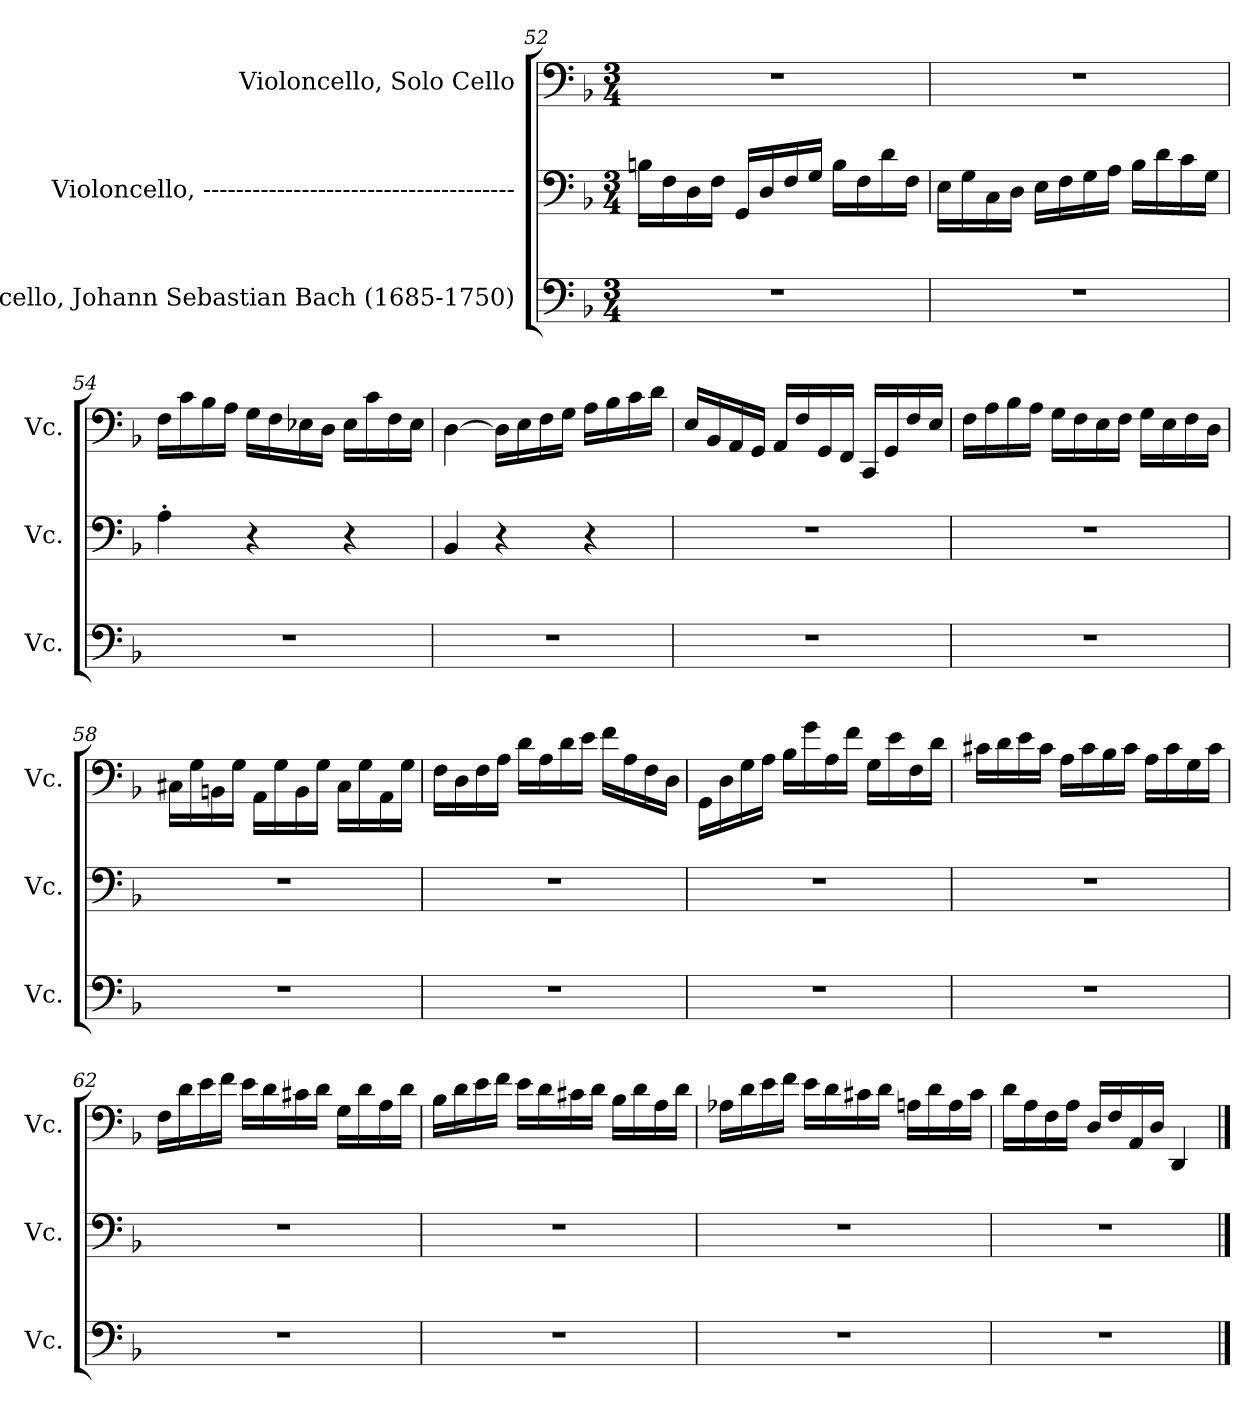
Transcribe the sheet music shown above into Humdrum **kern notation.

**kern	**kern	**kern
*part3	*part2	*part1
*staff3	*staff2	*staff1
*I"Violoncello, Johann Sebastian Bach  (1685-1750)	*I"Violoncello, --------------------------------------	*I"Violoncello, Solo Cello
*I'Vc.	*I'Vc.	*I'Vc.
*clefF4	*clefF4	*clefF4
*k[b-]	*k[b-]	*k[b-]
*M3/4	*M3/4	*M3/4
=52	=52	=52
2.r	16Bn\LL	2.r
.	16F\	.
.	16D\	.
.	16F\JJ	.
.	16GG/LL	.
.	16D/	.
.	16F/	.
.	16G/JJ	.
.	16B\LL	.
.	16F\	.
.	16d\	.
.	16F\JJ	.
=53	=53	=53
2.r	16E\LL	2.r
.	16G\	.
.	16C\	.
.	16D\JJ	.
.	16E\LL	.
.	16F\	.
.	16G\	.
.	16A\JJ	.
.	16B-\LL	.
.	16d\	.
.	16c\	.
.	16G\JJ	.
!!LO:LB:g=z
=54	=54	=54
2.r	4A'\	16F\LL
.	.	16c\
.	.	16B-\
.	.	16A\JJ
.	4r	16G\LL
.	.	16F\
.	.	16E-X\
.	.	16D\JJ
.	4r	16E-\LL
.	.	16c\
.	.	16F\
.	.	16E-\JJ
=55	=55	=55
2.r	4BB-/	[4D\
.	4r	16D\LL]
.	.	16E\
.	.	16F\
.	.	16G\JJ
.	4r	16A\LL
.	.	16B-\
.	.	16c\
.	.	16d\JJ
=56	=56	=56
2.r	2.r	16E/LL
.	.	16BB-/
.	.	16AA/
.	.	16GG/JJ
.	.	16AA/LL
.	.	16F/
.	.	16GG/
.	.	16FF/JJ
.	.	16CC/LL
.	.	16GG/
.	.	16F/
.	.	16E/JJ
!!LO:LB:g=z
=57	=57	=57
2.r	2.r	16F\LL
.	.	16A\
.	.	16B-\
.	.	16A\JJ
.	.	16G\LL
.	.	16F\
.	.	16E\
.	.	16F\JJ
.	.	16G\LL
.	.	16E\
.	.	16F\
.	.	16D\JJ
=58	=58	=58
2.r	2.r	16C#X\LL
.	.	16G\
.	.	16BBn\
.	.	16G\JJ
.	.	16AA\LL
.	.	16G\
.	.	16BB\
.	.	16G\JJ
.	.	16C#\LL
.	.	16G\
.	.	16AA\
.	.	16G\JJ
=59	=59	=59
2.r	2.r	16F\LL
.	.	16D\
.	.	16F\
.	.	16A\JJ
.	.	16d\LL
.	.	16A\
.	.	16d\
.	.	16e\JJ
.	.	16f\LL
.	.	16A\
.	.	16F\
.	.	16D\JJ
!!LO:PB:g=z
=60	=60	=60
2.r	2.r	16GG\LL
.	.	16D\
.	.	16G\
.	.	16A\JJ
.	.	16B-\LL
.	.	16g\
.	.	16A\
.	.	16f\JJ
.	.	16G\LL
.	.	16e\
.	.	16F\
.	.	16d\JJ
=61	=61	=61
2.r	2.r	16c#X\LL
.	.	16d\
.	.	16e\
.	.	16c#\JJ
.	.	16A\LL
.	.	16c#\
.	.	16B-\
.	.	16c#\JJ
.	.	16A\LL
.	.	16c#\
.	.	16G\
.	.	16c#\JJ
=62	=62	=62
2.r	2.r	16F\LL
.	.	16d\
.	.	16e\
.	.	16f\JJ
.	.	16e\LL
.	.	16d\
.	.	16c#X\
.	.	16d\JJ
.	.	16G\LL
.	.	16d\
.	.	16A\
.	.	16d\JJ
!!LO:LB:g=z
=63	=63	=63
2.r	2.r	16B-\LL
.	.	16d\
.	.	16e\
.	.	16f\JJ
.	.	16e\LL
.	.	16d\
.	.	16c#X\
.	.	16d\JJ
.	.	16B-\LL
.	.	16d\
.	.	16A\
.	.	16d\JJ
=64	=64	=64
2.r	2.r	16A-X\LL
.	.	16d\
.	.	16e\
.	.	16f\JJ
.	.	16e\LL
.	.	16d\
.	.	16c#X\
.	.	16d\JJ
.	.	16An\LL
.	.	16d\
.	.	16A\
.	.	16c#\JJ
=65	=65	=65
2.r	2.r	16d\LL
.	.	16A\
.	.	16F\
.	.	16A\JJ
.	.	16D/LL
.	.	16F/
.	.	16AA/
.	.	16D/JJ
.	.	4DD/
==	==	==
*-	*-	*-
